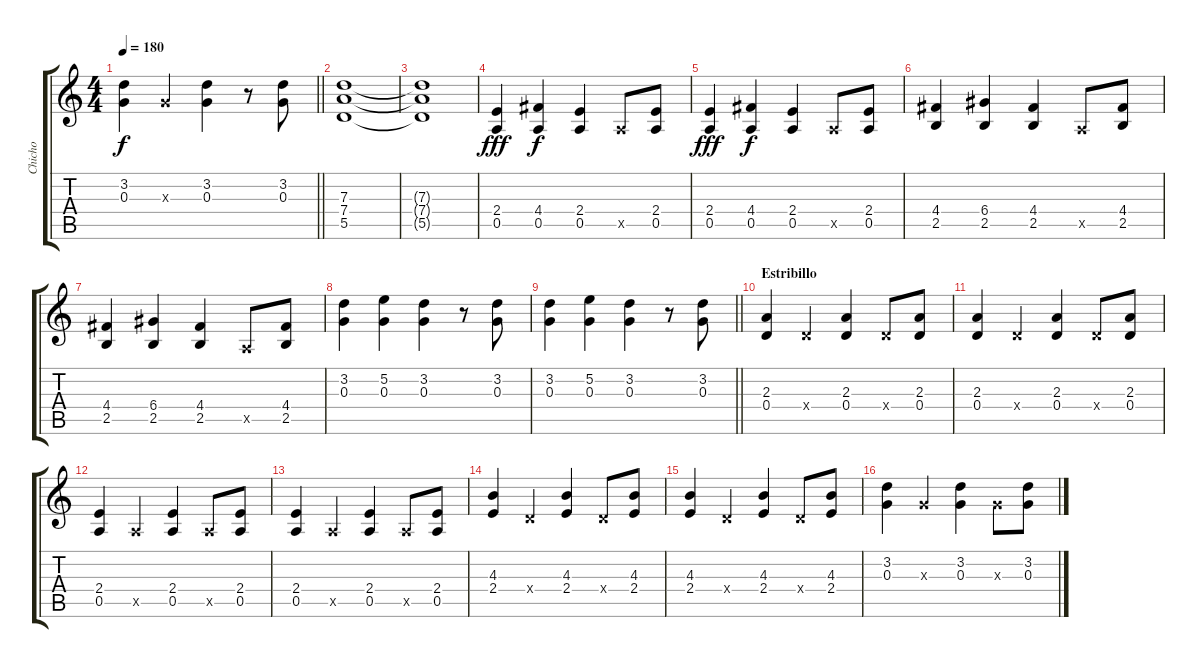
\track ("Chicho" "Chicho") {instrument distortionguitar}
\staff {score tabs}
\tuning (E4 B3 G3 D3 A2 E2) {hide}
\ts (4 4)
\tempo 180
\clef g2
\barLineRight lightlight
\ks c
(3.2 0.3).4{dy f} 0.3{x}.4 (3.2 0.3).4 r.8 (3.2 0.3).8 |
(7.3 7.4 5.5).1 |
(7.3{t} 7.4{t} 5.5{t}).1 |
(2.4 0.5).4{dy fff} (4.4 0.5).4{dy f} (2.4 0.5).4 0.5{x}.8 (2.4 0.5).8 |
(2.4 0.5).4{dy fff} (4.4 0.5).4{dy f} (2.4 0.5).4 0.5{x}.8 (2.4 0.5).8 |
(4.4 2.5).4 (6.4 2.5).4 (4.4 2.5).4 0.5{x}.8 (4.4 2.5).8 |
(4.4 2.5).4 (6.4 2.5).4 (4.4 2.5).4 0.5{x}.8 (4.4 2.5).8 |
(3.2 0.3).4 (5.2 0.3).4 (3.2 0.3).4 r.8 (3.2 0.3).8 |
\barLineRight lightlight
(3.2 0.3).4 (5.2 0.3).4 (3.2 0.3).4 r.8 (3.2 0.3).8 |
\section ("" "Estribillo")
(2.3 0.4).4 0.4{x}.4 (2.3 0.4).4 0.4{x}.8 (2.3 0.4).8 |
(2.3 0.4).4 0.4{x}.4 (2.3 0.4).4 0.4{x}.8 (2.3 0.4).8 |
(2.4 0.5).4 0.5{x}.4 (2.4 0.5).4 0.5{x}.8 (2.4 0.5).8 |
(2.4 0.5).4 0.5{x}.4 (2.4 0.5).4 0.5{x}.8 (2.4 0.5).8 |
(4.3 2.4).4 0.4{x}.4 (4.3 2.4).4 0.4{x}.8 (4.3 2.4).8 |
(4.3 2.4).4 0.4{x}.4 (4.3 2.4).4 0.4{x}.8 (4.3 2.4).8 |
(3.2 0.3).4 0.3{x}.4 (3.2 0.3).4 0.3{x}.8 (3.2 0.3).8
